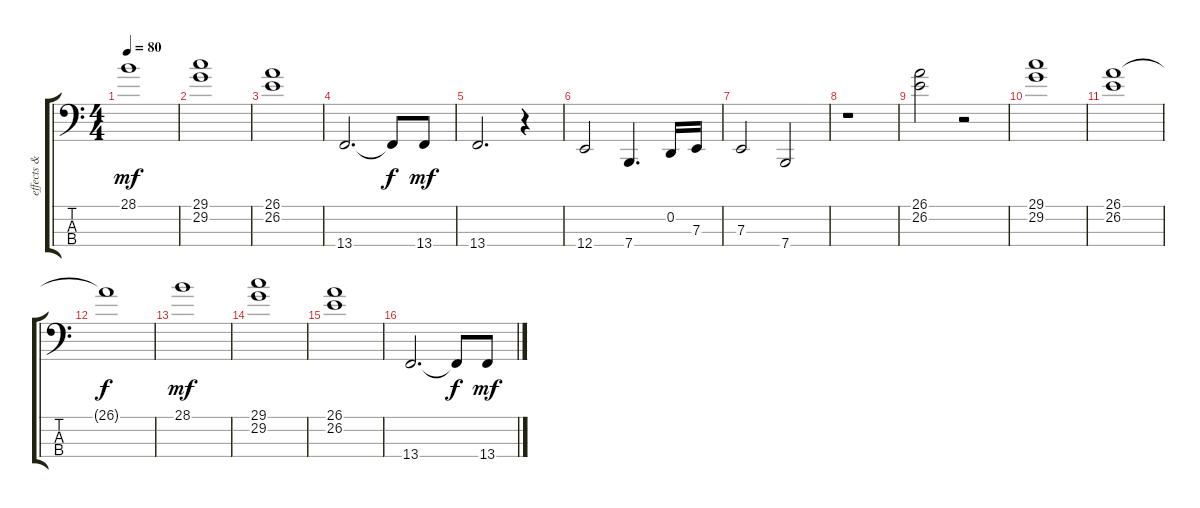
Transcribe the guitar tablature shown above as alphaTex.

\track ("effects & Bass      " "effects & ") {instrument synthvoice}
\staff {score tabs}
\tuning (G2 D2 A1 E1) {hide}
\ts (4 4)
\tempo 80
\clef f4
\ks c
28.1.1{dy mf} |
(29.1 29.2).1 |
(26.1 26.2).1 |
13.4.2{d} 13.4{t}.8{dy f} 13.4.8{dy mf} |
13.4.2{d} r.4 |
12.4.2 7.4.4{d} 0.2.16 7.3.16 |
7.3.2 7.4.2 |
r.1 |
(26.1 26.2).2 r.2 |
(29.1 29.2).1 |
(26.1 26.2).1 |
26.1{t}.1{dy f} |
28.1.1{dy mf} |
(29.1 29.2).1 |
(26.1 26.2).1 |
13.4.2{d} 13.4{t}.8{dy f} 13.4.8{dy mf}
